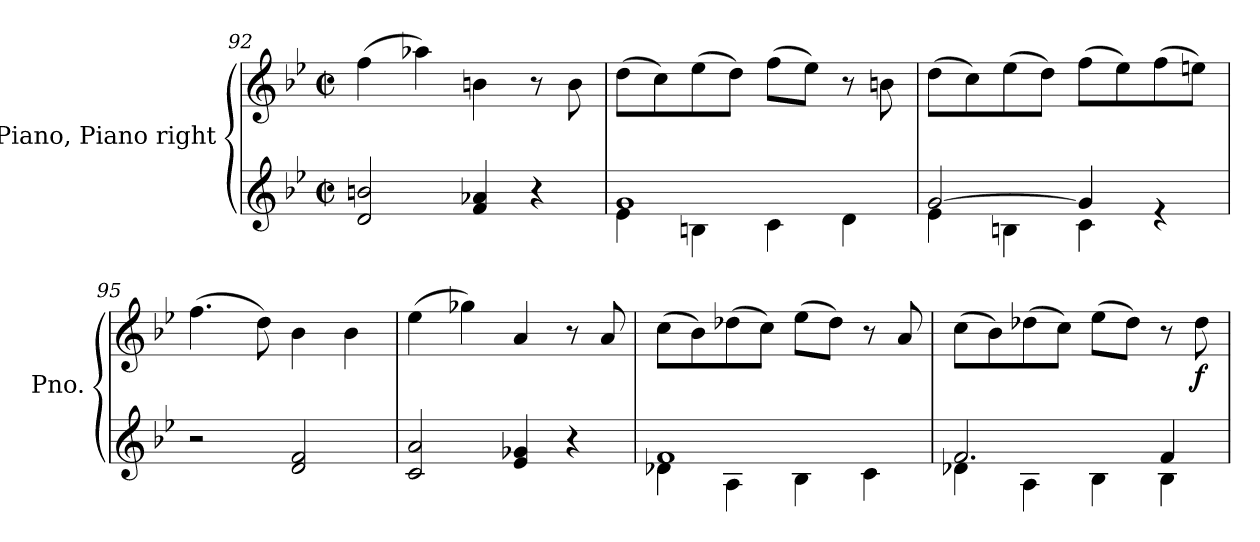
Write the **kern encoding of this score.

**kern	**kern	**dynam
*part1	*part1	*part1
*staff2	*staff1	*staff1/2
*I"Piano, Piano right	*	*
*I'Pno.	*	*
!!LO:LB:g=z
*clefG2	*clefG2	*
*k[b-e-]	*k[b-e-]	*
*M2/2	*M2/2	*
*met(c|)	*met(c|)	*
=92	=92	=92
2d/ 2bn/	(>4ff\	.
.	4aa-X\)	.
4f/ 4a-X/	4bn\	.
4r	8r	.
.	8b\	.
=93	=93	=93
*^	*	*
1g	4e-\	(>8dd\L	.
.	.	8cc\)	.
.	4Bn\	(>8ee-\	.
.	.	8dd\J)	.
.	4c\	(>8ff\L	.
.	.	8ee-\J)	.
.	4d\	8r	.
.	.	8bn\	.
=94	=94	=94	=94
[>2g/	4e-\	(>8dd\L	.
.	.	8cc\)	.
.	4Bn\	(>8ee-\	.
.	.	8dd\J)	.
4g/]	4c\	(>8ff\L	.
.	.	8ee-\)	.
4re	4ryy	(>8ff\	.
.	.	8een\J)	.
*v	*v	*	*
=95	=95	=95
2r	(>4.ff\	.
.	8dd\)	.
2d/ 2f/	4b-\	.
.	4b-\	.
=96	=96	=96
2c/ 2a/	(>4ee-\	.
.	4gg-X\)	.
4e-/ 4g-X/	4a/	.
4r	8r	.
.	8a/	.
!!LO:LB:g=z
=97	=97	=97
*^	*	*
1f	4d-X\	(>8cc\L	.
.	.	8b-\)	.
.	4A\	(>8dd-X\	.
.	.	8cc\J)	.
.	4B-\	(>8ee-\L	.
.	.	8dd-\J)	.
.	4c\	8r	.
.	.	8a/	.
=98	=98	=98	=98
2.f/	4d-X\	(>8cc\L	.
.	.	8b-\)	.
.	4A\	(>8dd-X\	.
.	.	8cc\J)	.
.	4B-\	(>8ee-\L	.
.	.	8dd-\J)	.
4f/	4B-\	8r	.
!	!	!	!LO:DY:b
.	.	8dd-\	f
*v	*v	*	*
=	=	=
*-	*-	*-
